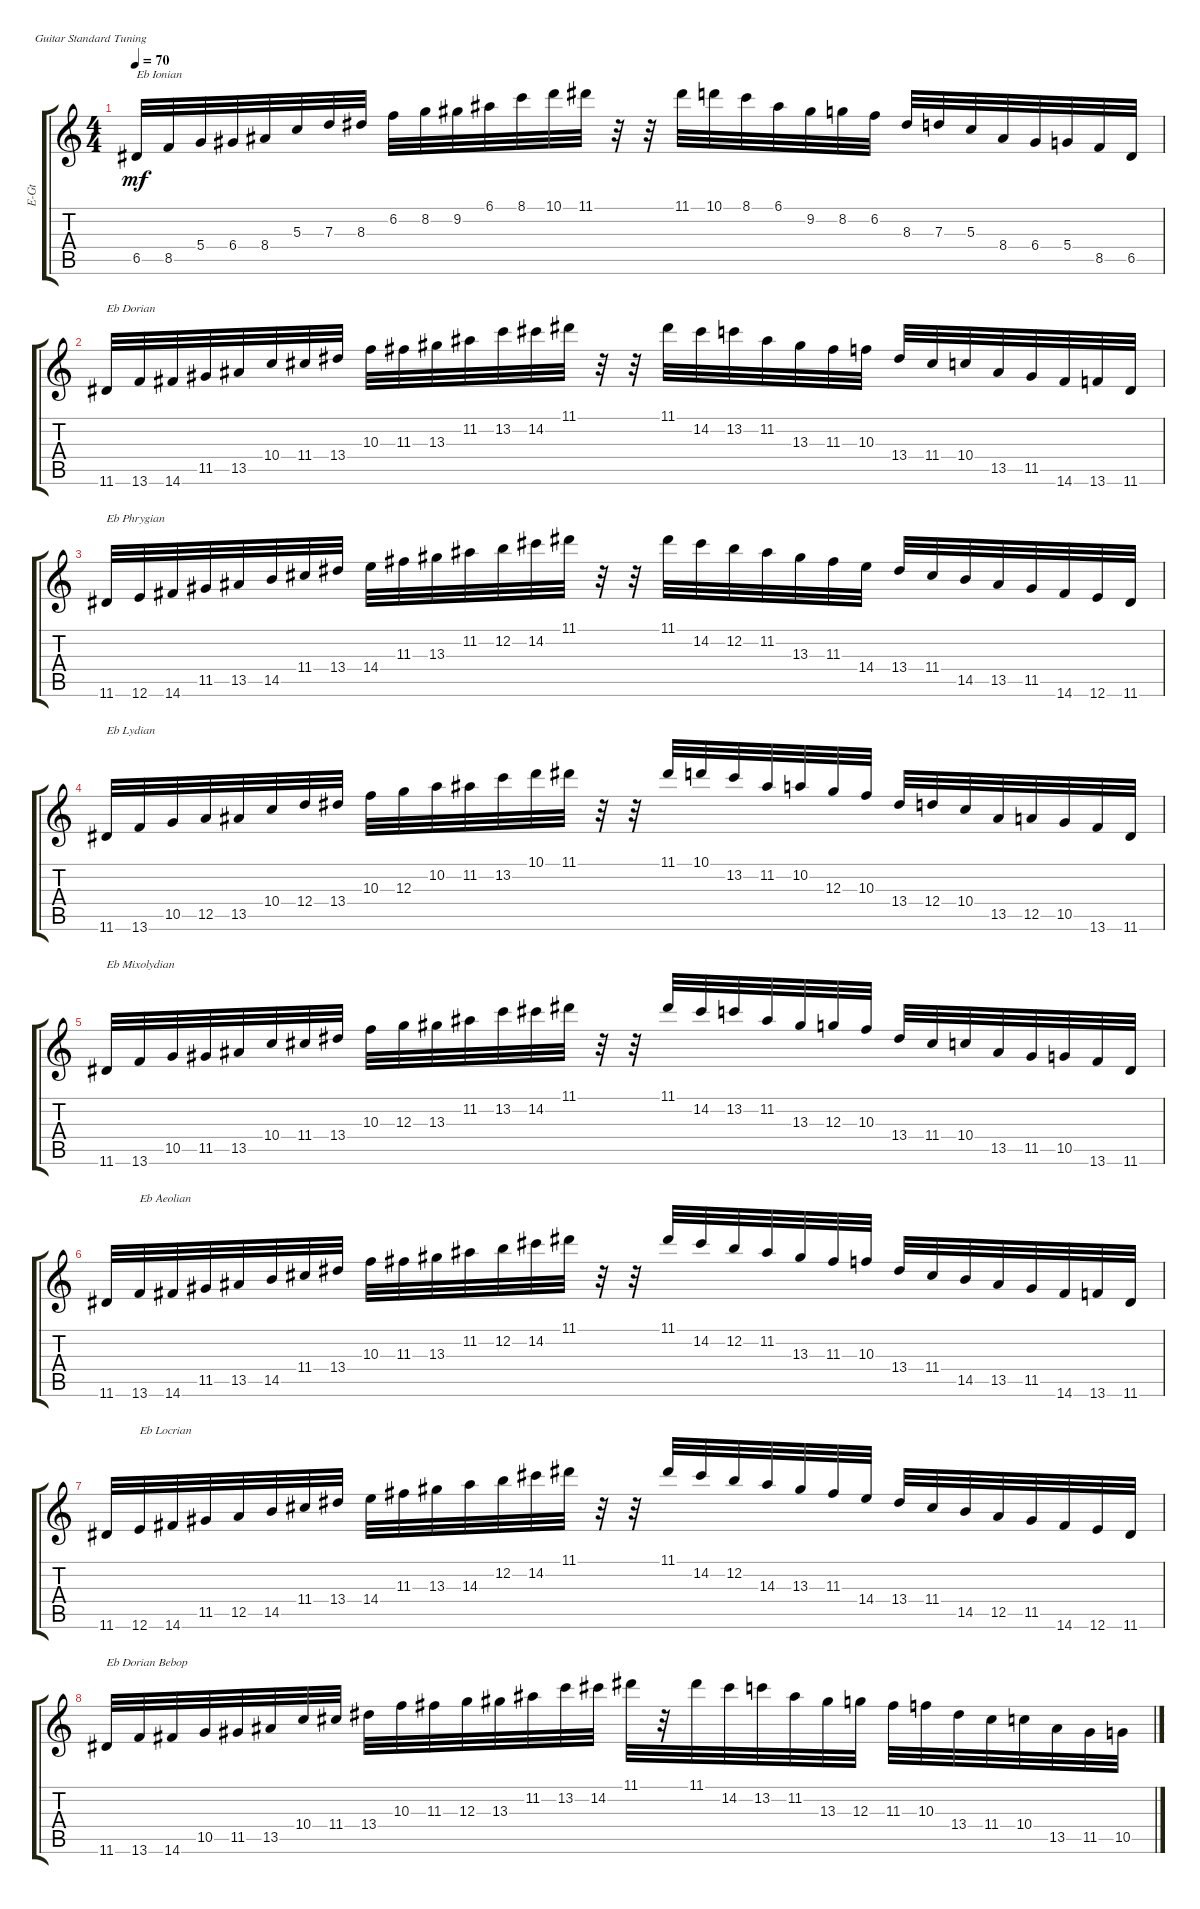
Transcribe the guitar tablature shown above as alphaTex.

\defaultSystemsLayout 4
\bracketExtendMode groupsimilarinstruments
\otherSystemsTrackNameOrientation horizontal
\track ("Electric Guitar" "E-Gt") {instrument overdrivenguitar}
\staff {score tabs}
\tuning (E4 B3 G3 D3 A2 E2)
\ts (4 4)
\tempo 70
\clef g2
\ks c
6.5{acc #}.32{txt "Eb Ionian" dy mf beam Up} 8.5.32{beam Up} 5.4.32{beam Up} 6.4{acc #}.32{beam Up} 8.4{acc #}.32{beam Up} 5.3.32{beam Up} 7.3.32{beam Up} 8.3{acc #}.32{beam Up} 6.2.32{beam Down} 8.2.32{beam Down} 9.2{acc #}.32{beam Down} 6.1{acc #}.32{beam Down} 8.1.32{beam Down} 10.1.32{beam Down} 11.1{acc #}.32{beam Down} r.32{beam Down} r.32{beam Down} 11.1{acc #}.32{beam Down} 10.1.32{beam Down} 8.1.32{beam Down} 6.1{acc #}.32{beam Down} 9.2{acc #}.32{beam Down} 8.2.32{beam Down} 6.2.32{beam Down} 8.3{acc #}.32{beam Up} 7.3.32{beam Up} 5.3.32{beam Up} 8.4{acc #}.32{beam Up} 6.4{acc #}.32{beam Up} 5.4.32{beam Up} 8.5.32{beam Up} 6.5{acc #}.32{beam Up} |
11.6{acc #}.32{txt "Eb Dorian" beam Up} 13.6.32{beam Up} 14.6{acc #}.32{beam Up} 11.5{acc #}.32{beam Up} 13.5{acc #}.32{beam Up} 10.4.32{beam Up} 11.4{acc #}.32{beam Up} 13.4{acc #}.32{beam Up} 10.3.32{beam Down} 11.3{acc #}.32{beam Down} 13.3{acc #}.32{beam Down} 11.2{acc #}.32{beam Down} 13.2.32{beam Down} 14.2{acc #}.32{beam Down} 11.1{acc #}.32{beam Down} r.32{beam Down} r.32{beam Down} 11.1{acc #}.32{beam Down} 14.2{acc #}.32{beam Down} 13.2.32{beam Down} 11.2{acc #}.32{beam Down} 13.3{acc #}.32{beam Down} 11.3{acc #}.32{beam Down} 10.3.32{beam Down} 13.4{acc #}.32{beam Up} 11.4{acc #}.32{beam Up} 10.4.32{beam Up} 13.5{acc #}.32{beam Up} 11.5{acc #}.32{beam Up} 14.6{acc #}.32{beam Up} 13.6.32{beam Up} 11.6{acc #}.32{beam Up} |
11.6{acc #}.32{txt "Eb Phrygian" beam Up} 12.6.32{beam Up} 14.6{acc #}.32{beam Up} 11.5{acc #}.32{beam Up} 13.5{acc #}.32{beam Up} 14.5.32{beam Up} 11.4{acc #}.32{beam Up} 13.4{acc #}.32{beam Up} 14.4.32{beam Down} 11.3{acc #}.32{beam Down} 13.3{acc #}.32{beam Down} 11.2{acc #}.32{beam Down} 12.2.32{beam Down} 14.2{acc #}.32{beam Down} 11.1{acc #}.32{beam Down} r.32{beam Down} r.32{beam Down} 11.1{acc #}.32{beam Down} 14.2{acc #}.32{beam Down} 12.2.32{beam Down} 11.2{acc #}.32{beam Down} 13.3{acc #}.32{beam Down} 11.3{acc #}.32{beam Down} 14.4.32{beam Down} 13.4{acc #}.32{beam Up} 11.4{acc #}.32{beam Up} 14.5.32{beam Up} 13.5{acc #}.32{beam Up} 11.5{acc #}.32{beam Up} 14.6{acc #}.32{beam Up} 12.6.32{beam Up} 11.6{acc #}.32{beam Up} |
11.6{acc #}.32{txt "Eb Lydian" beam Up} 13.6.32{beam Up} 10.5.32{beam Up} 12.5.32{beam Up} 13.5{acc #}.32{beam Up} 10.4.32{beam Up} 12.4.32{beam Up} 13.4{acc #}.32{beam Up} 10.3.32{beam Down} 12.3.32{beam Down} 10.2.32{beam Down} 11.2{acc #}.32{beam Down} 13.2.32{beam Down} 10.1.32{beam Down} 11.1{acc #}.32{beam Down} r.32{beam Up} r.32{beam Up} 11.1{acc #}.32{beam Down} 10.1.32{beam Down} 13.2.32{beam Down} 11.2{acc #}.32{beam Down} 10.2.32{beam Down} 12.3.32{beam Down} 10.3.32{beam Down} 13.4{acc #}.32{beam Up} 12.4.32{beam Up} 10.4.32{beam Up} 13.5{acc #}.32{beam Up} 12.5.32{beam Up} 10.5.32{beam Up} 13.6.32{beam Up} 11.6{acc #}.32{beam Up} |
11.6{acc #}.32{txt "Eb Mixolydian" beam Up} 13.6.32{beam Up} 10.5.32{beam Up} 11.5{acc #}.32{beam Up} 13.5{acc #}.32{beam Up} 10.4.32{beam Up} 11.4{acc #}.32{beam Up} 13.4{acc #}.32{beam Up} 10.3.32{beam Down} 12.3.32{beam Down} 13.3{acc #}.32{beam Down} 11.2{acc #}.32{beam Down} 13.2.32{beam Down} 14.2{acc #}.32{beam Down} 11.1{acc #}.32{beam Down} r.32{beam Up} r.32{beam Up} 11.1{acc #}.32{beam Down} 14.2{acc #}.32{beam Down} 13.2.32{beam Down} 11.2{acc #}.32{beam Down} 13.3{acc #}.32{beam Down} 12.3.32{beam Down} 10.3.32{beam Down} 13.4{acc #}.32{beam Up} 11.4{acc #}.32{beam Up} 10.4.32{beam Up} 13.5{acc #}.32{beam Up} 11.5{acc #}.32{beam Up} 10.5.32{beam Up} 13.6.32{beam Up} 11.6{acc #}.32{beam Up} |
11.6{acc #}.32{beam Up} 13.6.32{txt "Eb Aeolian" beam Up} 14.6{acc #}.32{beam Up} 11.5{acc #}.32{beam Up} 13.5{acc #}.32{beam Up} 14.5.32{beam Up} 11.4{acc #}.32{beam Up} 13.4{acc #}.32{beam Up} 10.3.32{beam Down} 11.3{acc #}.32{beam Down} 13.3{acc #}.32{beam Down} 11.2{acc #}.32{beam Down} 12.2.32{beam Down} 14.2{acc #}.32{beam Down} 11.1{acc #}.32{beam Down} r.32{beam Up} r.32{beam Up} 11.1{acc #}.32{beam Down} 14.2{acc #}.32{beam Down} 12.2.32{beam Down} 11.2{acc #}.32{beam Down} 13.3{acc #}.32{beam Down} 11.3{acc #}.32{beam Down} 10.3.32{beam Down} 13.4{acc #}.32{beam Up} 11.4{acc #}.32{beam Up} 14.5.32{beam Up} 13.5{acc #}.32{beam Up} 11.5{acc #}.32{beam Up} 14.6{acc #}.32{beam Up} 13.6.32{beam Up} 11.6{acc #}.32{beam Up} |
11.6{acc #}.32{beam Up} 12.6.32{txt "Eb Locrian" beam Up} 14.6{acc #}.32{beam Up} 11.5{acc #}.32{beam Up} 12.5.32{beam Up} 14.5.32{beam Up} 11.4{acc #}.32{beam Up} 13.4{acc #}.32{beam Up} 14.4.32{beam Down} 11.3{acc #}.32{beam Down} 13.3{acc #}.32{beam Down} 14.3.32{beam Down} 12.2.32{beam Down} 14.2{acc #}.32{beam Down} 11.1{acc #}.32{beam Down} r.32{beam Up} r.32{beam Up} 11.1{acc #}.32{beam Down} 14.2{acc #}.32{beam Down} 12.2.32{beam Down} 14.3.32{beam Down} 13.3{acc #}.32{beam Down} 11.3{acc #}.32{beam Down} 14.4.32{beam Down} 13.4{acc #}.32{beam Up} 11.4{acc #}.32{beam Up} 14.5.32{beam Up} 12.5.32{beam Up} 11.5{acc #}.32{beam Up} 14.6{acc #}.32{beam Up} 12.6.32{beam Up} 11.6{acc #}.32{beam Up} |
11.6{acc #}.32{txt "Eb Dorian Bebop" beam Up} 13.6.32{beam Up} 14.6{acc #}.32{beam Up} 10.5.32{beam Up} 11.5{acc #}.32{beam Up} 13.5{acc #}.32{beam Up} 10.4.32{beam Up} 11.4{acc #}.32{beam Up} 13.4{acc #}.32{beam Down} 10.3.32{beam Down} 11.3{acc #}.32{beam Down} 12.3.32{beam Down} 13.3{acc #}.32{beam Down} 11.2{acc #}.32{beam Down} 13.2.32{beam Down} 14.2{acc #}.32{beam Down} 11.1{acc #}.32{beam Down} r.32{beam Down} 11.1{acc #}.32{beam Down} 14.2{acc #}.32{beam Down} 13.2.32{beam Down} 11.2{acc #}.32{beam Down} 13.3{acc #}.32{beam Down} 12.3.32{beam Down} 11.3{acc #}.32{beam Down} 10.3.32{beam Down} 13.4{acc #}.32{beam Down} 11.4{acc #}.32{beam Down} 10.4.32{beam Down} 13.5{acc #}.32{beam Down} 11.5{acc #}.32{beam Down} 10.5.32{beam Down}
